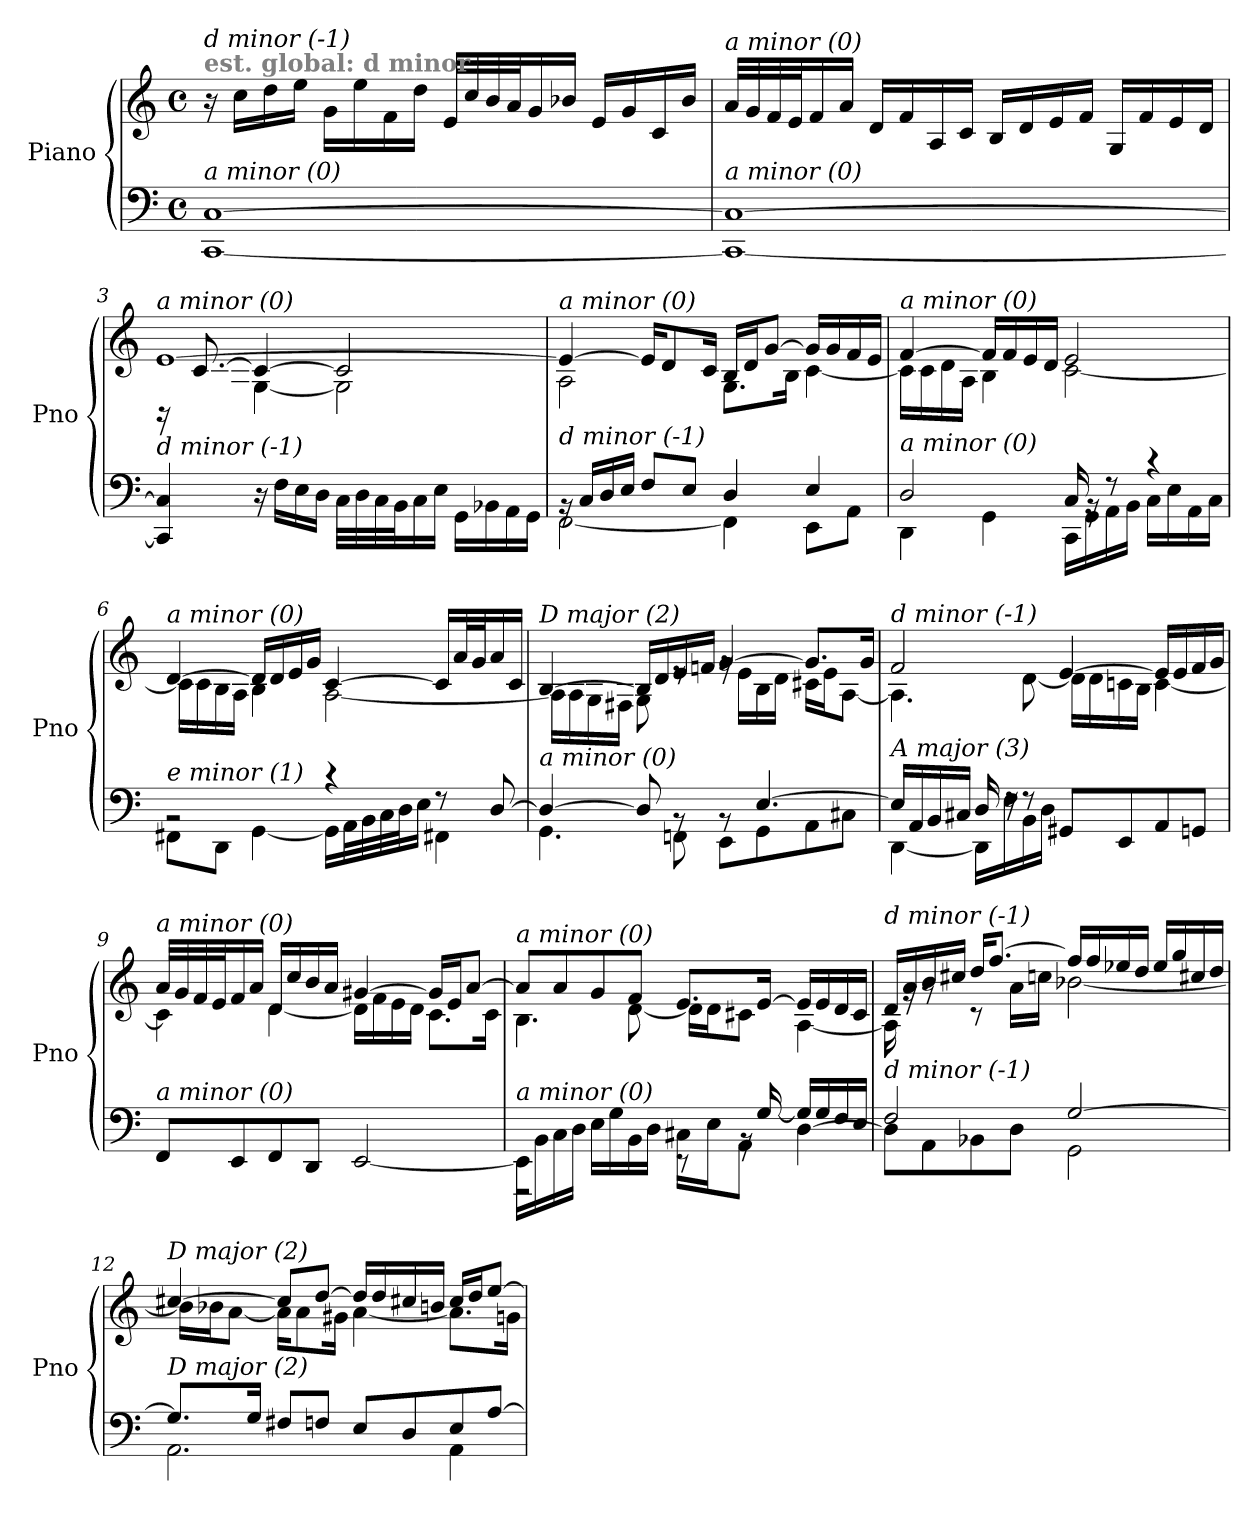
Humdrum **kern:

**kern	**kern
*part1	*part1
*staff2	*staff1
*I"Piano	*
*I'Pno	*
*clefF4	*clefG2
*k[]	*k[]
*M4/4	*M4/4
*met(c)	*met(c)
=1	=1
!	!LO:TX:a:B:color=#808080:t=est. global&colon; d minor
!	!LO:TX:i:t=d minor (-1)
!LO:TX:i:t=a minor (0)	!
[1CC [1C	16r
.	16cc\LL
.	16dd\
.	16ee\JJ
.	16g\LL
.	16ee\
.	16f\
.	16dd\JJ
.	32e/LLL
.	32cc/
.	32b/
.	32a/J
.	16g/
.	16b-X/JJ
.	16e/LL
.	16g/
.	16c/
.	16b-/JJ
=2	=2
!	!LO:TX:i:t=a minor (0)
!LO:TX:i:t=a minor (0)	!
1CC_ 1C_	32a/LLL
.	32g/
.	32f/
.	32e/J
.	16f/
.	16a/JJ
.	16d/LL
.	16f/
.	16A/
.	16c/JJ
.	16B/LL
.	16d/
.	16e/
.	16f/JJ
.	16G/LL
.	16f/
.	16e/
.	16d/JJ
!!LO:LB:g=z
=3	=3
*^	*^
*	*	*	*^
!	!	!LO:TX:i:t=a minor (0)	!	!
!LO:TX:i:t=d minor (-1)	!	!	!	!
16ryy	4CC/] 4C/]	[1e	16ryy	16rBB
2...ryy	.	.	16c\LLyy	[8.c/
.	.	.	16B\	.
.	.	.	16A\JJ	.
.	16r	.	[4G\	4c/_
.	16F\LL	.	.	.
.	16E\	.	.	.
.	16D\JJ	.	.	.
.	32C\LLL	.	2G\]	2c/]
.	32D\	.	.	.
.	32C\	.	.	.
.	32BB\J	.	.	.
.	16C\	.	.	.
.	16E\JJ	.	.	.
.	16GG\LL	.	.	.
.	16BB-X\	.	.	.
.	16AA\	.	.	.
.	16GG\JJ	.	.	.
*	*	*	*v	*v
=4	=4	=4	=4
!	!	!LO:TX:i:t=a minor (0)	!
!LO:TX:i:t=d minor (-1)	!	!	!
16rBB	[2FF\	4e/_	2A\
16C/LL	.	.	.
16D/	.	.	.
16E/JJ	.	.	.
8F/L	.	16e/KL]	.
.	.	8d/	.
8E/J	.	.	.
.	.	16c/Jk	.
4D/	4FF\]	16B/LL	8.G\L
.	.	16d/J	.
.	.	[8g/J	.
.	.	.	16B\Jk
4E/	8EE\L	16g/LL]	[4c\
.	.	16g/	.
.	8AA\J	16f/	.
.	.	16e/JJ	.
=5	=5	=5	=5
!	!	!LO:TX:i:t=a minor (0)	!
!LO:TX:i:t=a minor (0)	!	!	!
2D/	4DD\	[4f/	16c\LL]
.	.	.	16c\
.	.	.	16d\
.	.	.	16A\JJ
.	4GG\	16f/LL]	4B\
.	.	16f/	.
.	.	16e/	.
.	.	16d/JJ	.
16C/	16CC\LL	2e/	[2c\
16rBB	16GG\	.	.
8r	16AA\	.	.
.	16BB\JJ	.	.
4r	16C\LL	.	.
.	16E\	.	.
.	16AA\	.	.
.	16C\JJ	.	.
!!LO:LB:g=z	!!
=6	=6	=6	=6
!	!	!LO:TX:i:t=a minor (0)	!
!LO:TX:i:t=e minor (1)	!	!	!
2rBB	8FF#X\L	[4d/	16c\LL]
.	.	.	16c\
.	8DD\J	.	16B\
.	.	.	16A\JJ
.	[4GG\	16d/LL]	4B\
.	.	16d/	.
.	.	16e/	.
.	.	16g/JJ	.
4r	16GG\LL]	[4c/	[2A\
.	32AA\L	.	.
.	32BB\	.	.
.	32C\	.	.
.	32D\J	.	.
.	16E\JJ	.	.
8r	4FF#X\	16c/LL]	.
.	.	32a/L	.
.	.	32g/J	.
[8D/	.	16a/	.
.	.	16c/JJ	.
=7	=7	=7	=7
!	!	!LO:TX:i:t=D major (2)	!
!LO:TX:i:t=a minor (0)	!	!	!
4D/_	4.GG\	[4B/	16A\LL]
.	.	.	16A\
.	.	.	16G\
.	.	.	16F#X\JJ
8D/]	.	16B/LL]	8G\
.	.	16d/	.
8rBB	8FFn\	16e/	8re
.	.	16fn/JJ	.
8rBB	8EE\L	[4g/	16rg
.	.	.	16e\LL
[4.E/	8GG\	.	16B\
.	.	.	16d\JJ
.	8AA\	8.g/L]	16c#X\LL
.	.	.	16e\J
.	8C#X\J	.	[8A\J
.	.	16g/Jk	.
!!LO:LB:g=z
=8	=8	=8	=8
*	*	*	*^
!	!	!LO:TX:i:t=d minor (-1)	!	!
!LO:TX:i:t=A major (3)	!	!	!	!
16E/LL]	[4DD\	2f/	4.A\]	2ryy
16AA/	.	.	.	.
16BB/	.	.	.	.
16C#X/JJ	.	.	.	.
16D/	16DD\LL]	.	.	.
16rF	16F\	.	.	.
8rF	16BB\	.	[8d\	.
.	16D\JJ	.	.	.
8GG#X/L	2ryy	[4e/	16d\LL]	2ryy
.	.	.	16d\	.
8EE/	.	.	16cn\	.
.	.	.	16B\JJ	.
8AA/	.	16e/LL]	[4c\	.
.	.	16e/	.	.
8GGn/J	.	16f/	.	.
.	.	16g/JJ	.	.
*v	*v	*	*	*
*	*	*v	*v
=9	=9	=9
!	!LO:TX:i:t=a minor (0)	!
!LO:TX:i:t=a minor (0)	!	!
8FF/L	32a/LLL	4c\]
.	32g/	.
.	32f/	.
.	32e/J	.
8EE/	16f/	.
.	16a/JJ	.
8FF/	16d/LL	[4d\
.	16cc/	.
8DD/J	16b/	.
.	16a/JJ	.
[2EE/	[4g#X/	16d\LL]
.	.	16f\
.	.	16e\
.	.	16d\JJ
.	16g#/LL]	8.c\L
.	16e/J	.
.	[8a/J	.
.	.	16c\Jk
!!LO:LB:g=z	!!
=10	=10	=10
*^	*	*
!	!	!LO:TX:i:t=a minor (0)	!
!LO:TX:i:t=a minor (0)	!	!	!
16EE\LL]	2r	8a/L]	4.B\
16BB\	.	.	.
16C\	.	8a/	.
16D\JJ	.	.	.
16E\LL	.	8g/	.
16G\	.	.	.
16BB\	.	8f/J	[8d\
16D\JJ	.	.	.
16C#X\LL	8r	8.e/L	16d\LL]
16E\J	.	.	16d\J
8AA\J	16rBB	.	8c#X\J
.	[16G/	[16e/Jk	.
[4D\	16G/LL]	16e/LL]	[4A\
.	16G/	16e/	.
.	16F/	16d/	.
.	16E/JJ	16c#/JJ	.
=11	=11	=11	=11
!	!	!LO:TX:i:t=d minor (-1)	!
!LO:TX:i:t=d minor (-1)	!	!	!
8D\L]	2F/	16d/LL	16A\]
.	.	16a/	16rg
8AA\	.	16b/	8rg
.	.	16cc#X/JJ	.
8BB-X\	.	16dd/KL	8r
.	.	[8.ff/J	.
8D\J	.	.	16a\LL
.	.	.	16ccn\JJ
[2G/	2GG\	16ff/LL]	[2b-X\
.	.	16ff/	.
.	.	16ee-X/	.
.	.	16dd/JJ	.
.	.	16ee-/LL	.
.	.	16gg/	.
.	.	16cc#X/	.
.	.	16dd/JJ	.
!!LO:PB:g=z	!!
=12	=12	=12	=12
!	!	!LO:TX:i:t=D major (2)	!
!LO:TX:i:t=D major (2)	!	!	!
8.G/L]	2.AA\	[4cc#X/	16b-\LL]
.	.	.	16b-X\J
.	.	.	[8a\J
16G/Jk	.	.	.
8F#X/L	.	8cc#/L]	16a\KL]
.	.	.	8a\
8Fn/J	.	[8dd/J	.
.	.	.	16g#X\Jk
8E/L	.	16dd/LL]	[4a\
.	.	16dd/	.
8D/	.	16cc#X/	.
.	.	16bn/JJ	.
8E/	4AA\	16cc#/LL	8.a\L]
.	.	16dd/J	.
[8A/J	.	[8ee/J	.
.	.	.	16gn\Jk
*v	*v	*	*
*	*v	*v
=	=
*-	*-
